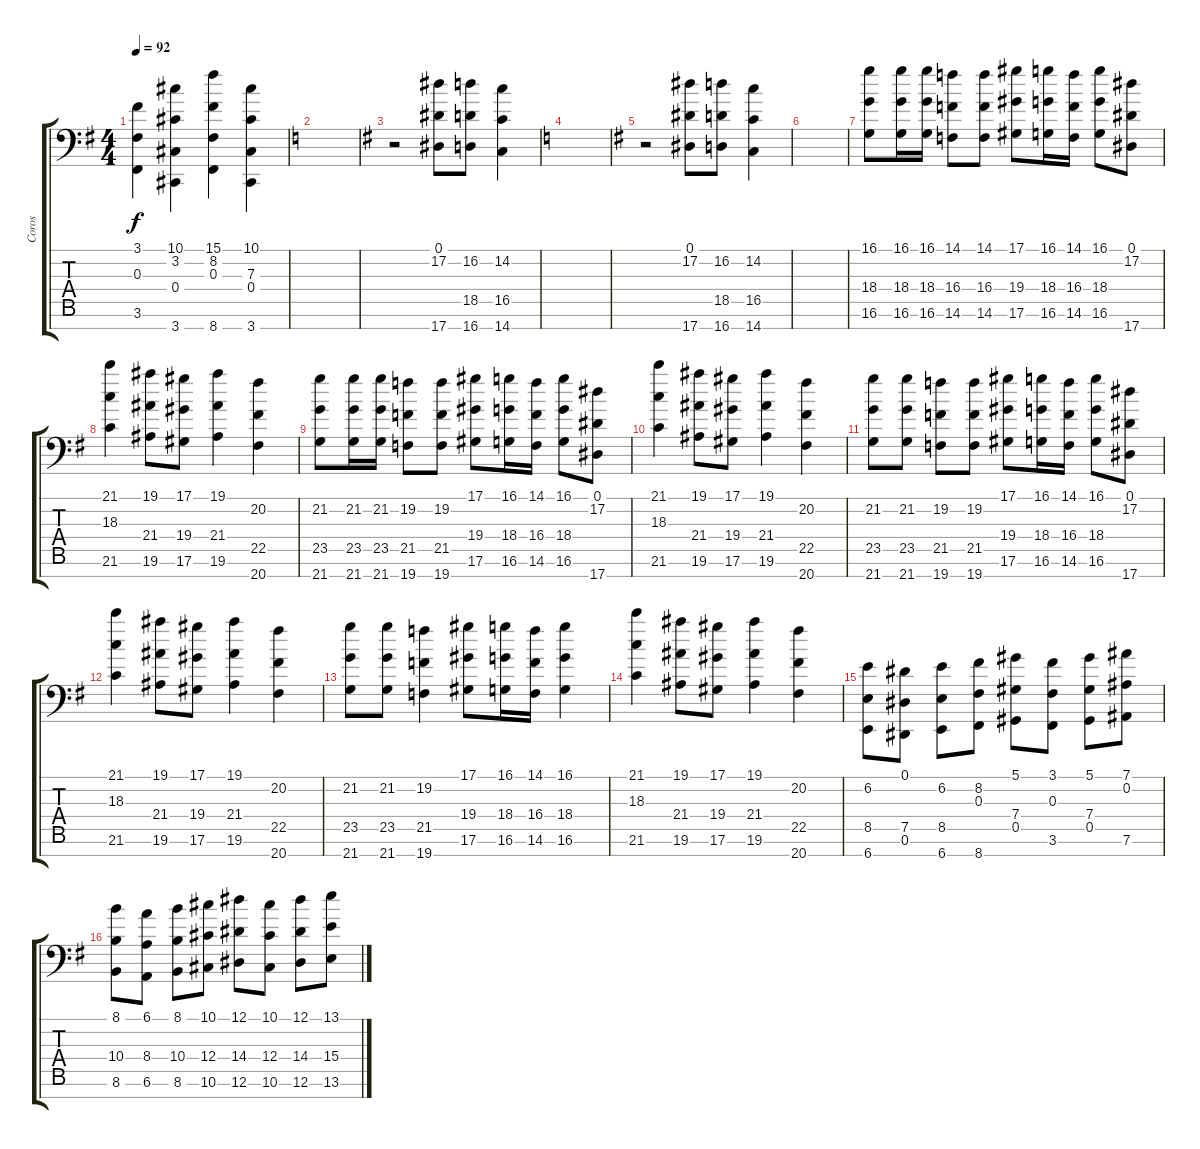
\track ("Coros" "Coros") {instrument pad4choir}
\staff {score tabs}
\tuning (Eb4 Bb3 Gb3 Db3 Ab2 Eb2 Bb1) {hide}
\ts (4 4)
\tempo 92
\clef f4
\ks g
(3.1 0.3 3.6).4{dy f} (10.1 3.2 0.4 3.7).4 (15.1 8.2 0.3 8.7).4 (10.1 7.3 0.4 3.7).4 |
\ks c
|
\ks g
r.2 (0.1 17.2 17.7).8 (16.2 18.5 16.7).8 (14.2 16.5 14.7).4 |
\ks c
|
\ks g
r.2 (0.1 17.2 17.7).8 (16.2 18.5 16.7).8 (14.2 16.5 14.7).4 |
|
(16.1 18.4 16.6).8 (16.1 18.4 16.6).16 (16.1 18.4 16.6).16 (14.1 16.4 14.6).8 (14.1 16.4 14.6).8 (17.1 19.4 17.6).8 (16.1 18.4 16.6).16 (14.1 16.4 14.6).16 (16.1 18.4 16.6).8 (0.1 17.2 17.7).8 |
(21.1 18.3 21.6).4 (19.1 21.4 19.6).8 (17.1 19.4 17.6).8 (19.1 21.4 19.6).4 (20.2 22.5 20.7).4 |
(21.2 23.5 21.7).8 (21.2 23.5 21.7).16 (21.2 23.5 21.7).16 (19.2 21.5 19.7).8 (19.2 21.5 19.7).8 (17.1 19.4 17.6).8 (16.1 18.4 16.6).16 (14.1 16.4 14.6).16 (16.1 18.4 16.6).8 (0.1 17.2 17.7).8 |
(21.1 18.3 21.6).4 (19.1 21.4 19.6).8 (17.1 19.4 17.6).8 (19.1 21.4 19.6).4 (20.2 22.5 20.7).4 |
(21.2 23.5 21.7).8 (21.2 23.5 21.7).8 (19.2 21.5 19.7).8 (19.2 21.5 19.7).8 (17.1 19.4 17.6).8 (16.1 18.4 16.6).16 (14.1 16.4 14.6).16 (16.1 18.4 16.6).8 (0.1 17.2 17.7).8 |
(21.1 18.3 21.6).4 (19.1 21.4 19.6).8 (17.1 19.4 17.6).8 (19.1 21.4 19.6).4 (20.2 22.5 20.7).4 |
(21.2 23.5 21.7).8 (21.2 23.5 21.7).8 (19.2 21.5 19.7).4 (17.1 19.4 17.6).8 (16.1 18.4 16.6).16 (14.1 16.4 14.6).16 (16.1 18.4 16.6).4 |
(21.1 18.3 21.6).4 (19.1 21.4 19.6).8 (17.1 19.4 17.6).8 (19.1 21.4 19.6).4 (20.2 22.5 20.7).4 |
(6.2 8.5 6.7).8 (0.1 7.5 0.6).8 (6.2 8.5 6.7).8 (8.2 0.3 8.7).8 (5.1 7.4 0.5).8 (3.1 0.3 3.6).8 (5.1 7.4 0.5).8 (7.1 0.2 7.6).8 |
(8.1 10.4 8.6).8 (6.1 8.4 6.6).8 (8.1 10.4 8.6).8 (10.1 12.4 10.6).8 (12.1 14.4 12.6).8 (10.1 12.4 10.6).8 (12.1 14.4 12.6).8 (13.1 15.4 13.6).8
